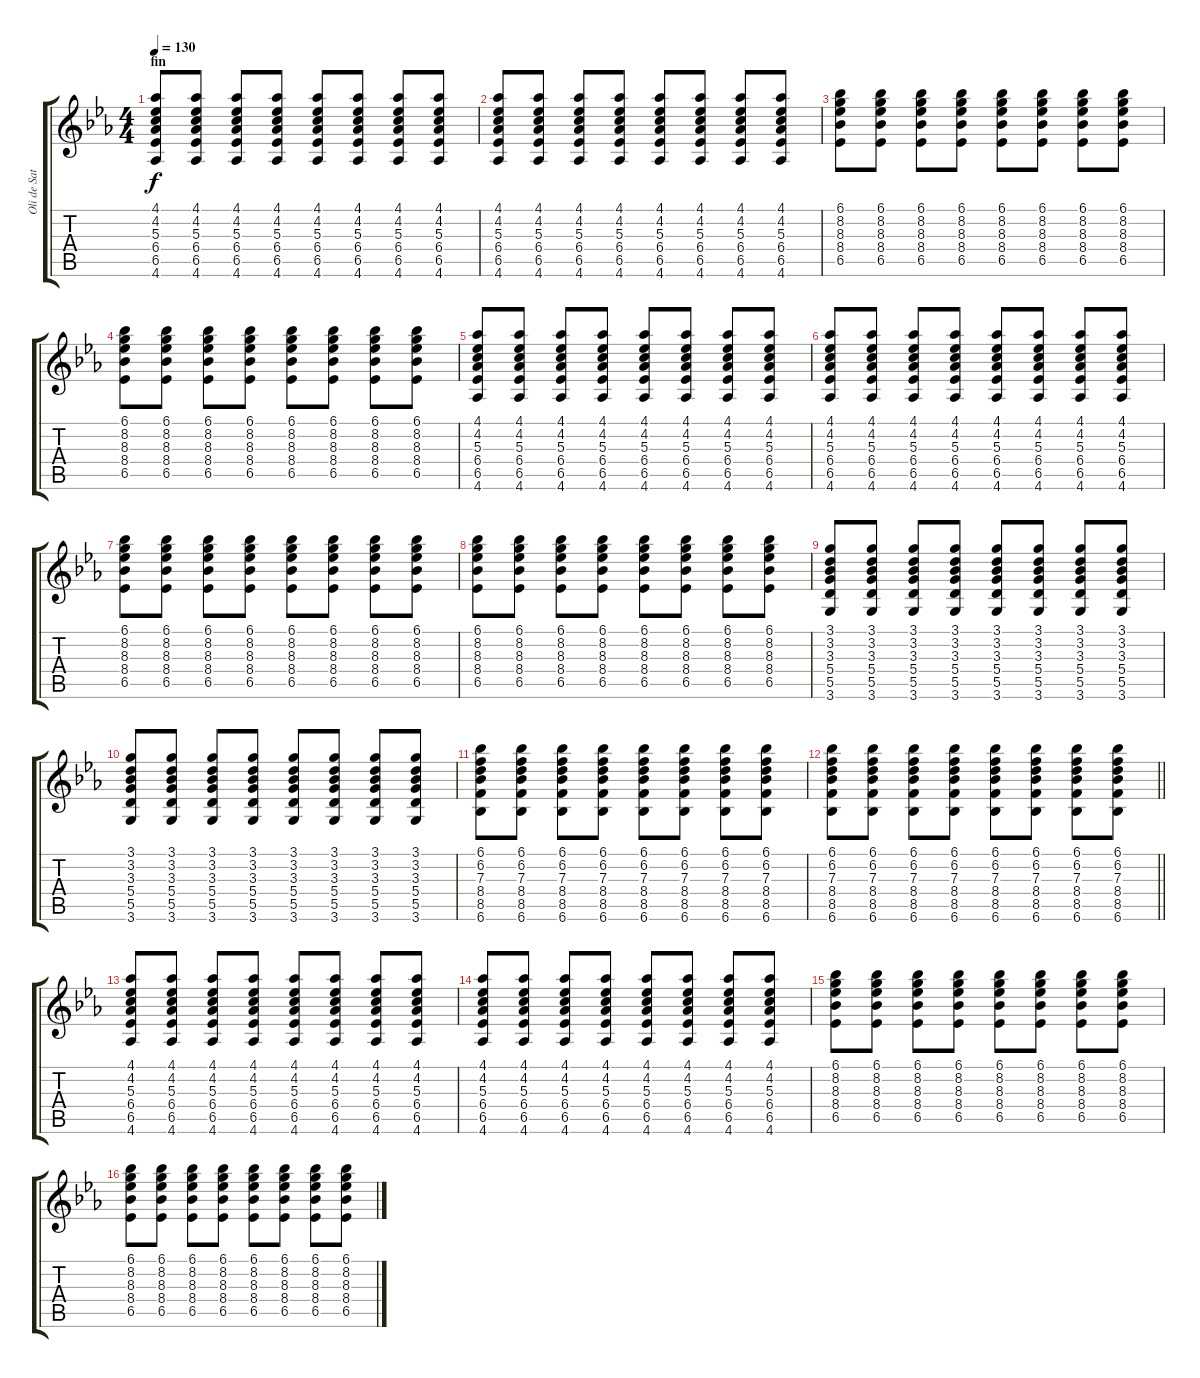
\track ("Oli de Sat " "Oli de Sat") {instrument distortionguitar}
\staff {score tabs}
\tuning (E4 B3 G3 D3 A2 E2) {hide}
\ts (4 4)
\section ("" "fin")
\tempo 130
\clef g2
\ks eb
(4.1 4.2 5.3 6.4 6.5 4.6).8{dy f} (4.1 4.2 5.3 6.4 6.5 4.6).8 (4.1 4.2 5.3 6.4 6.5 4.6).8 (4.1 4.2 5.3 6.4 6.5 4.6).8 (4.1 4.2 5.3 6.4 6.5 4.6).8 (4.1 4.2 5.3 6.4 6.5 4.6).8 (4.1 4.2 5.3 6.4 6.5 4.6).8 (4.1 4.2 5.3 6.4 6.5 4.6).8 |
(4.1 4.2 5.3 6.4 6.5 4.6).8 (4.1 4.2 5.3 6.4 6.5 4.6).8 (4.1 4.2 5.3 6.4 6.5 4.6).8 (4.1 4.2 5.3 6.4 6.5 4.6).8 (4.1 4.2 5.3 6.4 6.5 4.6).8 (4.1 4.2 5.3 6.4 6.5 4.6).8 (4.1 4.2 5.3 6.4 6.5 4.6).8 (4.1 4.2 5.3 6.4 6.5 4.6).8 |
(6.1 8.2 8.3 8.4 6.5).8 (6.1 8.2 8.3 8.4 6.5).8 (6.1 8.2 8.3 8.4 6.5).8 (6.1 8.2 8.3 8.4 6.5).8 (6.1 8.2 8.3 8.4 6.5).8 (6.1 8.2 8.3 8.4 6.5).8 (6.1 8.2 8.3 8.4 6.5).8 (6.1 8.2 8.3 8.4 6.5).8 |
(6.1 8.2 8.3 8.4 6.5).8 (6.1 8.2 8.3 8.4 6.5).8 (6.1 8.2 8.3 8.4 6.5).8 (6.1 8.2 8.3 8.4 6.5).8 (6.1 8.2 8.3 8.4 6.5).8 (6.1 8.2 8.3 8.4 6.5).8 (6.1 8.2 8.3 8.4 6.5).8 (6.1 8.2 8.3 8.4 6.5).8 |
(4.1 4.2 5.3 6.4 6.5 4.6).8 (4.1 4.2 5.3 6.4 6.5 4.6).8 (4.1 4.2 5.3 6.4 6.5 4.6).8 (4.1 4.2 5.3 6.4 6.5 4.6).8 (4.1 4.2 5.3 6.4 6.5 4.6).8 (4.1 4.2 5.3 6.4 6.5 4.6).8 (4.1 4.2 5.3 6.4 6.5 4.6).8 (4.1 4.2 5.3 6.4 6.5 4.6).8 |
(4.1 4.2 5.3 6.4 6.5 4.6).8 (4.1 4.2 5.3 6.4 6.5 4.6).8 (4.1 4.2 5.3 6.4 6.5 4.6).8 (4.1 4.2 5.3 6.4 6.5 4.6).8 (4.1 4.2 5.3 6.4 6.5 4.6).8 (4.1 4.2 5.3 6.4 6.5 4.6).8 (4.1 4.2 5.3 6.4 6.5 4.6).8 (4.1 4.2 5.3 6.4 6.5 4.6).8 |
(6.1 8.2 8.3 8.4 6.5).8 (6.1 8.2 8.3 8.4 6.5).8 (6.1 8.2 8.3 8.4 6.5).8 (6.1 8.2 8.3 8.4 6.5).8 (6.1 8.2 8.3 8.4 6.5).8 (6.1 8.2 8.3 8.4 6.5).8 (6.1 8.2 8.3 8.4 6.5).8 (6.1 8.2 8.3 8.4 6.5).8 |
(6.1 8.2 8.3 8.4 6.5).8 (6.1 8.2 8.3 8.4 6.5).8 (6.1 8.2 8.3 8.4 6.5).8 (6.1 8.2 8.3 8.4 6.5).8 (6.1 8.2 8.3 8.4 6.5).8 (6.1 8.2 8.3 8.4 6.5).8 (6.1 8.2 8.3 8.4 6.5).8 (6.1 8.2 8.3 8.4 6.5).8 |
(3.1 3.2 3.3 5.4 5.5 3.6).8 (3.1 3.2 3.3 5.4 5.5 3.6).8 (3.1 3.2 3.3 5.4 5.5 3.6).8 (3.1 3.2 3.3 5.4 5.5 3.6).8 (3.1 3.2 3.3 5.4 5.5 3.6).8 (3.1 3.2 3.3 5.4 5.5 3.6).8 (3.1 3.2 3.3 5.4 5.5 3.6).8 (3.1 3.2 3.3 5.4 5.5 3.6).8 |
(3.1 3.2 3.3 5.4 5.5 3.6).8 (3.1 3.2 3.3 5.4 5.5 3.6).8 (3.1 3.2 3.3 5.4 5.5 3.6).8 (3.1 3.2 3.3 5.4 5.5 3.6).8 (3.1 3.2 3.3 5.4 5.5 3.6).8 (3.1 3.2 3.3 5.4 5.5 3.6).8 (3.1 3.2 3.3 5.4 5.5 3.6).8 (3.1 3.2 3.3 5.4 5.5 3.6).8 |
(6.1 6.2 7.3 8.4 8.5 6.6).8 (6.1 6.2 7.3 8.4 8.5 6.6).8 (6.1 6.2 7.3 8.4 8.5 6.6).8 (6.1 6.2 7.3 8.4 8.5 6.6).8 (6.1 6.2 7.3 8.4 8.5 6.6).8 (6.1 6.2 7.3 8.4 8.5 6.6).8 (6.1 6.2 7.3 8.4 8.5 6.6).8 (6.1 6.2 7.3 8.4 8.5 6.6).8 |
\barLineRight lightlight
(6.1 6.2 7.3 8.4 8.5 6.6).8 (6.1 6.2 7.3 8.4 8.5 6.6).8 (6.1 6.2 7.3 8.4 8.5 6.6).8 (6.1 6.2 7.3 8.4 8.5 6.6).8 (6.1 6.2 7.3 8.4 8.5 6.6).8 (6.1 6.2 7.3 8.4 8.5 6.6).8 (6.1 6.2 7.3 8.4 8.5 6.6).8 (6.1 6.2 7.3 8.4 8.5 6.6).8 |
(4.1 4.2 5.3 6.4 6.5 4.6).8 (4.1 4.2 5.3 6.4 6.5 4.6).8 (4.1 4.2 5.3 6.4 6.5 4.6).8 (4.1 4.2 5.3 6.4 6.5 4.6).8 (4.1 4.2 5.3 6.4 6.5 4.6).8 (4.1 4.2 5.3 6.4 6.5 4.6).8 (4.1 4.2 5.3 6.4 6.5 4.6).8 (4.1 4.2 5.3 6.4 6.5 4.6).8 |
(4.1 4.2 5.3 6.4 6.5 4.6).8 (4.1 4.2 5.3 6.4 6.5 4.6).8 (4.1 4.2 5.3 6.4 6.5 4.6).8 (4.1 4.2 5.3 6.4 6.5 4.6).8 (4.1 4.2 5.3 6.4 6.5 4.6).8 (4.1 4.2 5.3 6.4 6.5 4.6).8 (4.1 4.2 5.3 6.4 6.5 4.6).8 (4.1 4.2 5.3 6.4 6.5 4.6).8 |
(6.1 8.2 8.3 8.4 6.5).8 (6.1 8.2 8.3 8.4 6.5).8 (6.1 8.2 8.3 8.4 6.5).8 (6.1 8.2 8.3 8.4 6.5).8 (6.1 8.2 8.3 8.4 6.5).8 (6.1 8.2 8.3 8.4 6.5).8 (6.1 8.2 8.3 8.4 6.5).8 (6.1 8.2 8.3 8.4 6.5).8 |
(6.1 8.2 8.3 8.4 6.5).8 (6.1 8.2 8.3 8.4 6.5).8 (6.1 8.2 8.3 8.4 6.5).8 (6.1 8.2 8.3 8.4 6.5).8 (6.1 8.2 8.3 8.4 6.5).8 (6.1 8.2 8.3 8.4 6.5).8 (6.1 8.2 8.3 8.4 6.5).8 (6.1 8.2 8.3 8.4 6.5).8
